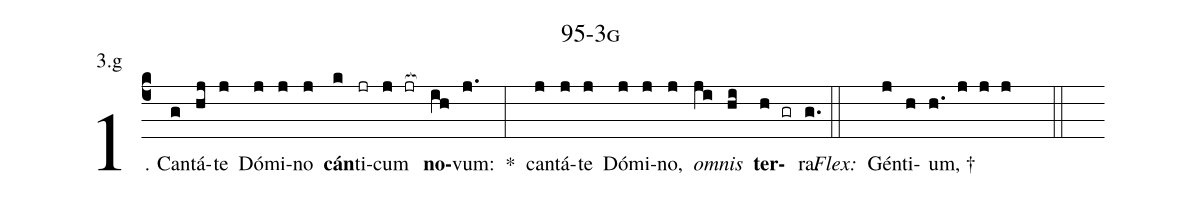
name: 95-3g;
annotation: 3.g;
%%
(c4)1. Can(g)tá(hj)te(j) Dó(j)mi(j)no(j) <b>cán</b>(k)ti(jr)cum(j jr[ocb:1{]) <b>no</b>(ih[ocb:0}])vum:(j.) *(:) can(j)tá(j)te(j) Dó(j)mi(j)no,(j) <i>om</i>(ji)<i>nis</i>(hi) <b>ter</b>(h gr)ra.(g.) (::)
<i>Flex:</i>()  Gén(j)ti(h)um, †(h. j j j  ::)
